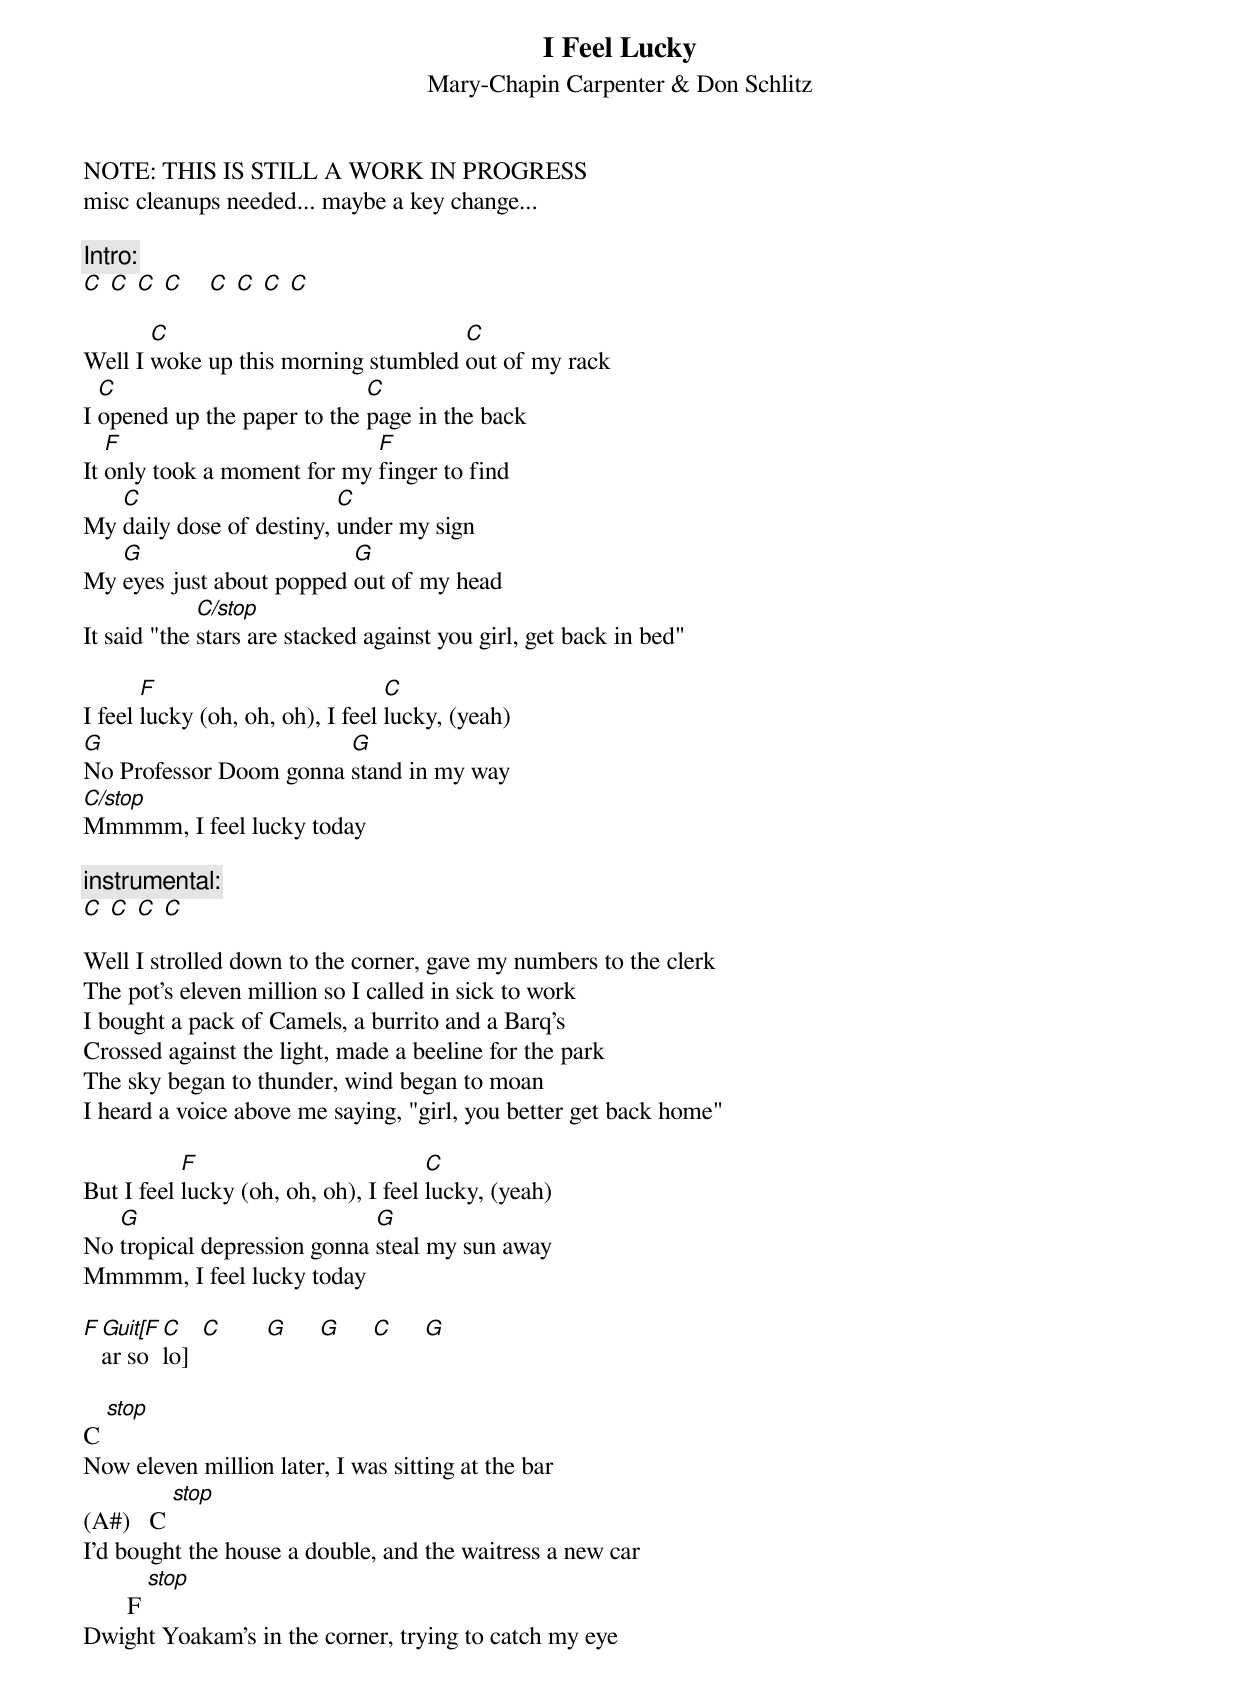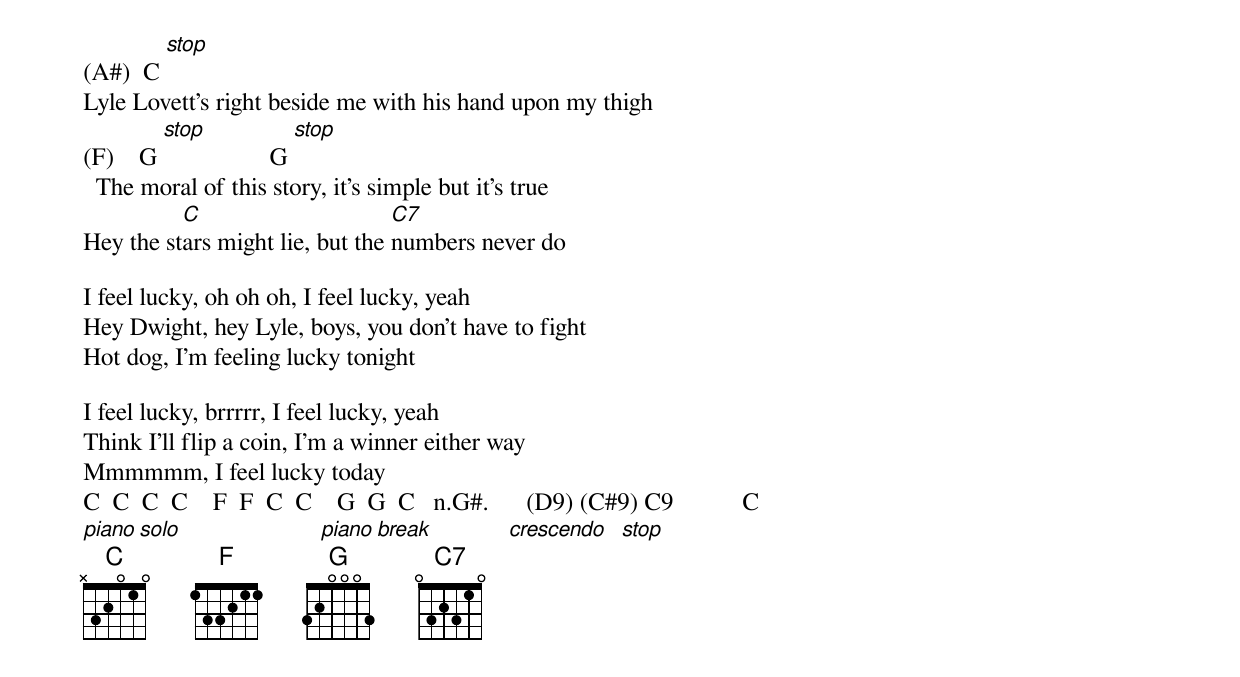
{title: I Feel Lucky}
{subtitle: Mary-Chapin Carpenter & Don Schlitz}

NOTE: THIS IS STILL A WORK IN PROGRESS
misc cleanups needed... maybe a key change...

{c:Intro:}
[C] [C] [C] [C]    [C] [C] [C] [C]

Well I [C]woke up this morning stumbled [C]out of my rack
I [C]opened up the paper to the [C]page in the back
It [F]only took a moment for my [F]finger to find
My [C]daily dose of destiny, [C]under my sign
My [G]eyes just about popped [G]out of my head
It said "the [C/stop]stars are stacked against you girl, get back in bed"

I feel [F]lucky (oh, oh, oh), I feel [C]lucky, (yeah)
[G]No Professor Doom gonna [G]stand in my way
[C/stop]Mmmmm, I feel lucky today

{c:instrumental:}
[C] [C] [C] [C]

Well I strolled down to the corner, gave my numbers to the clerk
The pot's eleven million so I called in sick to work
I bought a pack of Camels, a burrito and a Barq's
Crossed against the light, made a beeline for the park
The sky began to thunder, wind began to moan
I heard a voice above me saying, "girl, you better get back home"

But I feel [F]lucky (oh, oh, oh), I feel [C]lucky, (yeah)
No [G]tropical depression gonna [G]steal my sun away
Mmmmm, I feel lucky today

[F][Guit[F]ar so[C]lo]  [C]       [G]     [G]     [C]     [G]

C [stop]
Now eleven million later, I was sitting at the bar
(A#)   C [stop]
I'd bought the house a double, and the waitress a new car
       F [stop]
Dwight Yoakam's in the corner, trying to catch my eye
(A#)  C [stop]
Lyle Lovett's right beside me with his hand upon my thigh
(F)    G [stop]                 G [stop]
  The moral of this story, it's simple but it's true
Hey the st[C]ars might lie, but the [C7]numbers never do

I feel lucky, oh oh oh, I feel lucky, yeah
Hey Dwight, hey Lyle, boys, you don't have to fight
Hot dog, I'm feeling lucky tonight

I feel lucky, brrrrr, I feel lucky, yeah
Think I'll flip a coin, I'm a winner either way
Mmmmmm, I feel lucky today
C  C  C  C    F  F  C  C    G  G  C   n.G#.      (D9) (C#9) C9           C
[piano solo]                      [piano break]            [crescendo]  [stop]
